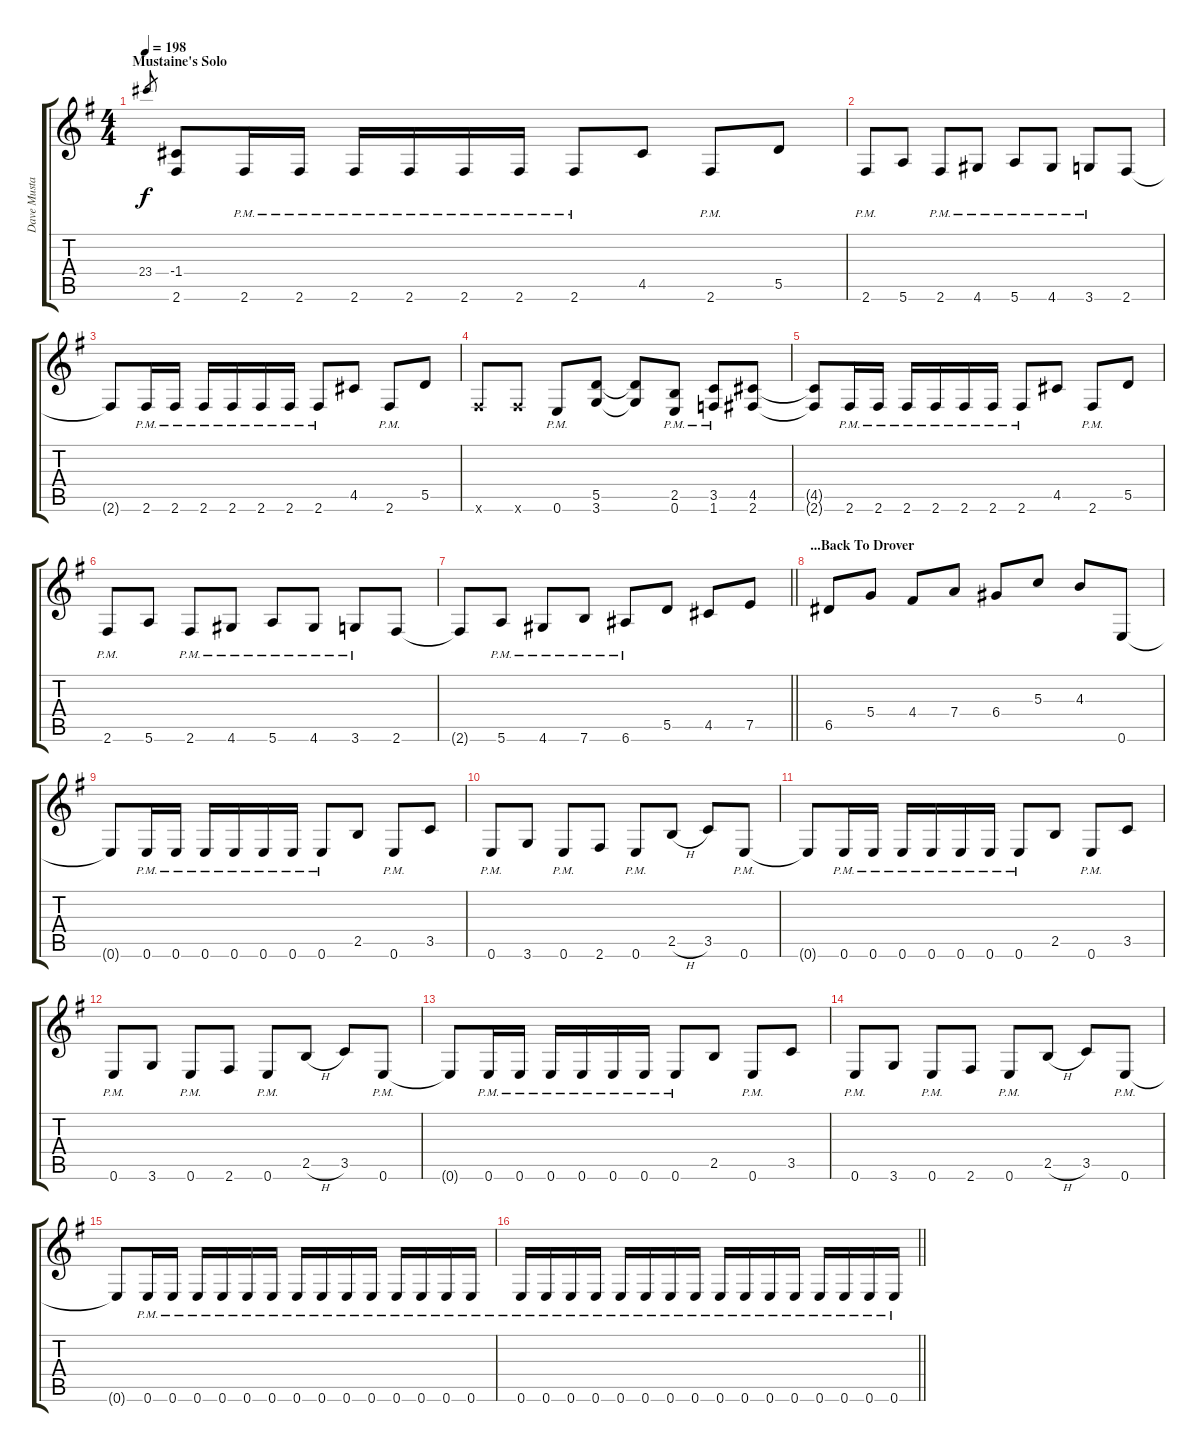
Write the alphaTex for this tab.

\track ("Dave Mustaine" "Dave Musta") {instrument distortionguitar}
\staff {score tabs}
\tuning (E4 B3 G3 D3 A2 E2) {hide}
\ts (4 4)
\section ("" "Mustaine's Solo")
\tempo 198
\clef g2
\ks g
23.4.8{gr dy f} (-1.4 2.6{t}).8 2.6{pm}.16 2.6{pm}.16 2.6{pm}.16 2.6{pm}.16 2.6{pm}.16 2.6{pm}.16 2.6{pm}.8 4.5.8 2.6{pm}.8 5.5.8 |
2.6{pm}.8 5.6.8 2.6{pm}.8 4.6{pm}.8 5.6{pm}.8 4.6{pm}.8 3.6{pm}.8 2.6.8 |
2.6{t}.8 2.6{pm}.16 2.6{pm}.16 2.6{pm}.16 2.6{pm}.16 2.6{pm}.16 2.6{pm}.16 2.6{pm}.8 4.5.8 2.6{pm}.8 5.5.8 |
2.6{x}.8 2.6{x}.8 0.6{pm}.8 (5.5 3.6).8 (5.5{t} 3.6{t}).8 (2.5{pm} 0.6{pm}).8 (3.5{pm} 1.6{pm}).8 (4.5 2.6).8 |
(4.5{t} 2.6{t}).8 2.6{pm}.16 2.6{pm}.16 2.6{pm}.16 2.6{pm}.16 2.6{pm}.16 2.6{pm}.16 2.6{pm}.8 4.5.8 2.6{pm}.8 5.5.8 |
2.6{pm}.8 5.6.8 2.6{pm}.8 4.6{pm}.8 5.6{pm}.8 4.6{pm}.8 3.6{pm}.8 2.6.8 |
\barLineRight lightlight
2.6{t}.8 5.6{pm}.8 4.6{pm}.8 7.6{pm}.8 6.6{pm}.8 5.5.8 4.5.8 7.5.8 |
\section ("" "...Back To Drover")
6.5.8 5.4.8 4.4.8 7.4.8 6.4.8 5.3.8 4.3.8 0.6.8 |
0.6{t}.8 0.6{pm}.16 0.6{pm}.16 0.6{pm}.16 0.6{pm}.16 0.6{pm}.16 0.6{pm}.16 0.6{pm}.8 2.5.8 0.6{pm}.8 3.5.8 |
0.6{pm}.8 3.6.8 0.6{pm}.8 2.6.8 0.6{pm}.8 2.5{h}.8 3.5.8 0.6{pm}.8 |
0.6{t}.8 0.6{pm}.16 0.6{pm}.16 0.6{pm}.16 0.6{pm}.16 0.6{pm}.16 0.6{pm}.16 0.6{pm}.8 2.5.8 0.6{pm}.8 3.5.8 |
0.6{pm}.8 3.6.8 0.6{pm}.8 2.6.8 0.6{pm}.8 2.5{h}.8 3.5.8 0.6{pm}.8 |
0.6{t}.8 0.6{pm}.16 0.6{pm}.16 0.6{pm}.16 0.6{pm}.16 0.6{pm}.16 0.6{pm}.16 0.6{pm}.8 2.5.8 0.6{pm}.8 3.5.8 |
0.6{pm}.8 3.6.8 0.6{pm}.8 2.6.8 0.6{pm}.8 2.5{h}.8 3.5.8 0.6{pm}.8 |
0.6{t}.8 0.6{pm}.16 0.6{pm}.16 0.6{pm}.16 0.6{pm}.16 0.6{pm}.16 0.6{pm}.16 0.6{pm}.16 0.6{pm}.16 0.6{pm}.16 0.6{pm}.16 0.6{pm}.16 0.6{pm}.16 0.6{pm}.16 0.6{pm}.16 |
\barLineRight lightlight
0.6{pm}.16 0.6{pm}.16 0.6{pm}.16 0.6{pm}.16 0.6{pm}.16 0.6{pm}.16 0.6{pm}.16 0.6{pm}.16 0.6{pm}.16 0.6{pm}.16 0.6{pm}.16 0.6{pm}.16 0.6{pm}.16 0.6{pm}.16 0.6{pm}.16 0.6{pm}.16
